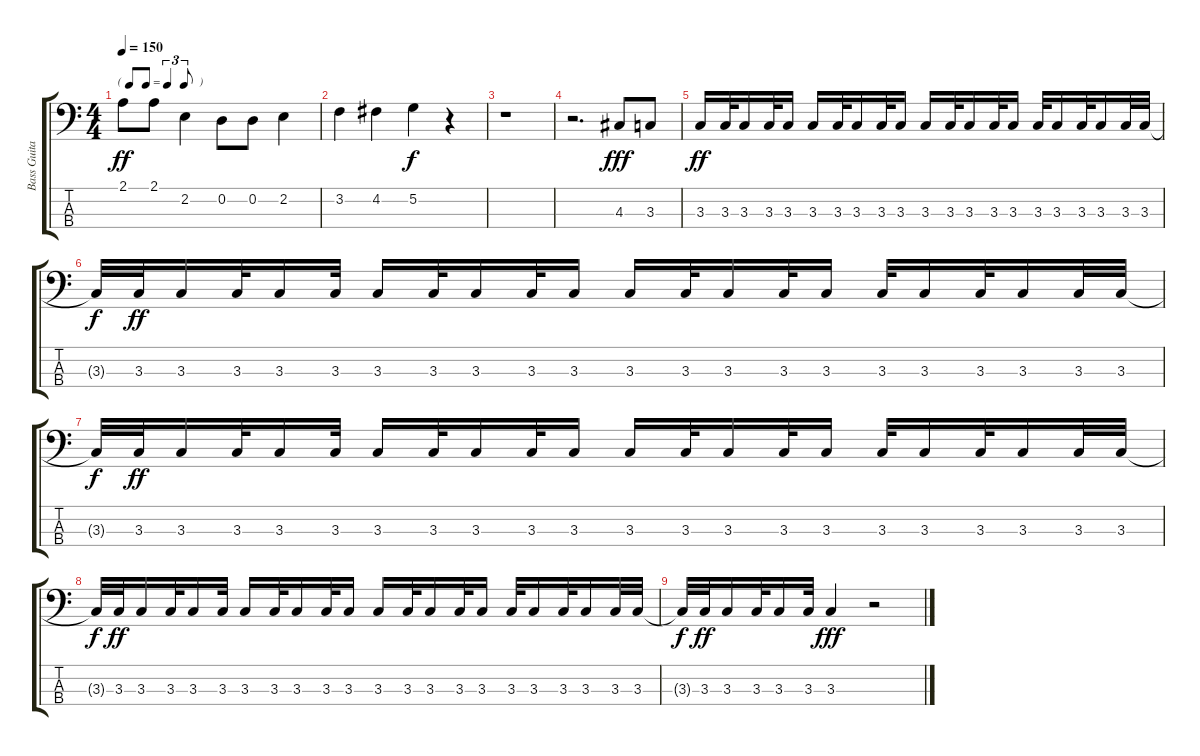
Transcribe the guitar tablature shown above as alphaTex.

\track ("Bass Guitar" "Bass Guita") {instrument electricbasspick}
\staff {score tabs}
\tuning (G2 D2 A1 E1) {hide}
\ts (4 4)
\tf triplet8th
\tempo 150
\clef f4
\ks c
2.1.8{dy ff} 2.1.8 2.2.4 0.2.8 0.2.8 2.2.4 |
3.2.4 4.2.4 5.2.4{dy f} r.4 |
r.1 |
r.2{d} 4.3.8{dy fff} 3.3.8 |
3.3.16{dy ff} 3.3.32 3.3.16 3.3.32 3.3.16 3.3.16 3.3.32 3.3.16 3.3.32 3.3.16 3.3.16 3.3.32 3.3.16 3.3.32 3.3.16 3.3.32 3.3.16 3.3.32 3.3.16 3.3.32 3.3.32 |
3.3{t}.32{dy f} 3.3.32{dy ff} 3.3.16 3.3.32 3.3.16 3.3.32 3.3.16 3.3.32 3.3.16 3.3.32 3.3.16 3.3.16 3.3.32 3.3.16 3.3.32 3.3.16 3.3.32 3.3.16 3.3.32 3.3.16 3.3.32 3.3.32 |
3.3{t}.32{dy f} 3.3.32{dy ff} 3.3.16 3.3.32 3.3.16 3.3.32 3.3.16 3.3.32 3.3.16 3.3.32 3.3.16 3.3.16 3.3.32 3.3.16 3.3.32 3.3.16 3.3.32 3.3.16 3.3.32 3.3.16 3.3.32 3.3.32 |
3.3{t}.32{dy f} 3.3.32{dy ff} 3.3.16 3.3.32 3.3.16 3.3.32 3.3.16 3.3.32 3.3.16 3.3.32 3.3.16 3.3.16 3.3.32 3.3.16 3.3.32 3.3.16 3.3.32 3.3.16 3.3.32 3.3.16 3.3.32 3.3.32 |
3.3{t}.32{dy f} 3.3.32{dy ff} 3.3.16 3.3.32 3.3.16 3.3.32 3.3.4{dy fff} r.2
